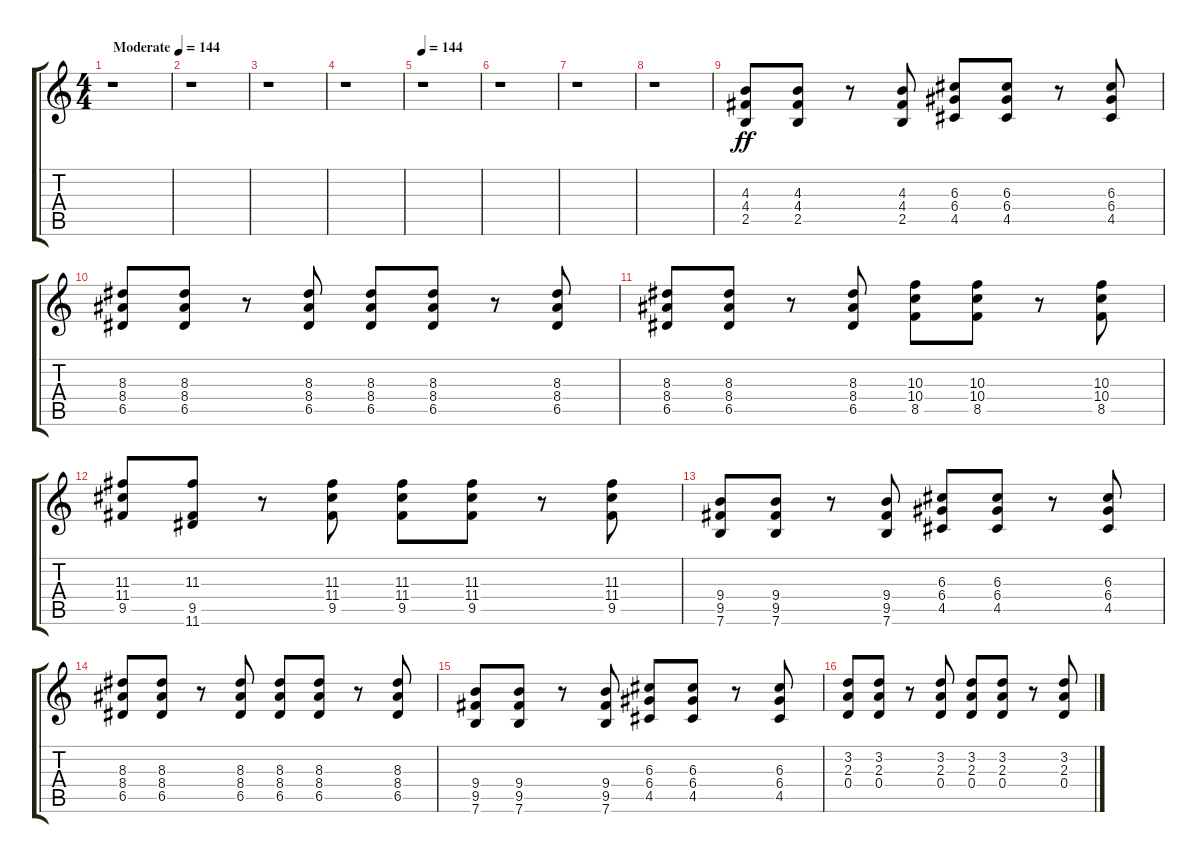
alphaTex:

\track "" {instrument distortionguitar}
\staff {score tabs}
\tuning (E4 B3 G3 D3 A2 E2) {hide}
\ts (4 4)
\tempo (144 "Moderate")
\clef g2
\ks c
r.1{dy ff instrument distortionguitar} |
r.1 |
r.1 |
r.1 |
\tempo 144
r.1 |
r.1 |
r.1 |
r.1 |
(4.3 4.4 2.5).8 (4.3 4.4 2.5).8 r.8 (4.3 4.4 2.5).8 (6.3 6.4 4.5).8 (6.3 6.4 4.5).8 r.8 (6.3 6.4 4.5).8 |
(8.3 8.4 6.5).8 (8.3 8.4 6.5).8 r.8 (8.3 8.4 6.5).8 (8.3 8.4 6.5).8 (8.3 8.4 6.5).8 r.8 (8.3 8.4 6.5).8 |
(8.3 8.4 6.5).8 (8.3 8.4 6.5).8 r.8 (8.3 8.4 6.5).8 (10.3 10.4 8.5).8 (10.3 10.4 8.5).8 r.8 (10.3 10.4 8.5).8 |
(11.3 11.4 9.5).8 (11.3 9.5 11.6).8 r.8 (11.3 11.4 9.5).8 (11.3 11.4 9.5).8 (11.3 11.4 9.5).8 r.8 (11.3 11.4 9.5).8 |
(9.4 9.5 7.6).8 (9.4 9.5 7.6).8 r.8 (9.4 9.5 7.6).8 (6.3 6.4 4.5).8 (6.3 6.4 4.5).8 r.8 (6.3 6.4 4.5).8 |
(8.3 8.4 6.5).8 (8.3 8.4 6.5).8 r.8 (8.3 8.4 6.5).8 (8.3 8.4 6.5).8 (8.3 8.4 6.5).8 r.8 (8.3 8.4 6.5).8 |
(9.4 9.5 7.6).8 (9.4 9.5 7.6).8 r.8 (9.4 9.5 7.6).8 (6.3 6.4 4.5).8 (6.3 6.4 4.5).8 r.8 (6.3 6.4 4.5).8 |
(3.2 2.3 0.4).8 (3.2 2.3 0.4).8 r.8 (3.2 2.3 0.4).8 (3.2 2.3 0.4).8 (3.2 2.3 0.4).8 r.8 (3.2 2.3 0.4).8
